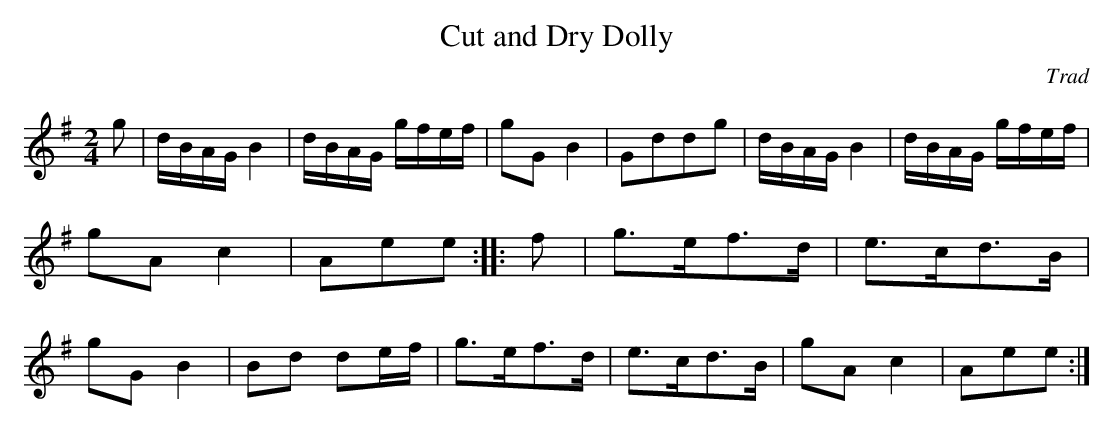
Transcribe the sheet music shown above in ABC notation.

X:1
T:Cut and Dry Dolly
C:Trad
M:2/4
K:G
g2| dBAG B4| dBAG gfef| g2G2 B4| G2d2d2g2| dBAG B4| dBAG gfef|g2A2 c4| A2e2e2:: f2| g2>e2f2>d2|\
e2>c2d2>B2| g2G2 B4|B2d2 d2ef|g2>e2f2>d2|e2>c2d2>B2| g2A2 c4| A2e2e2:|
